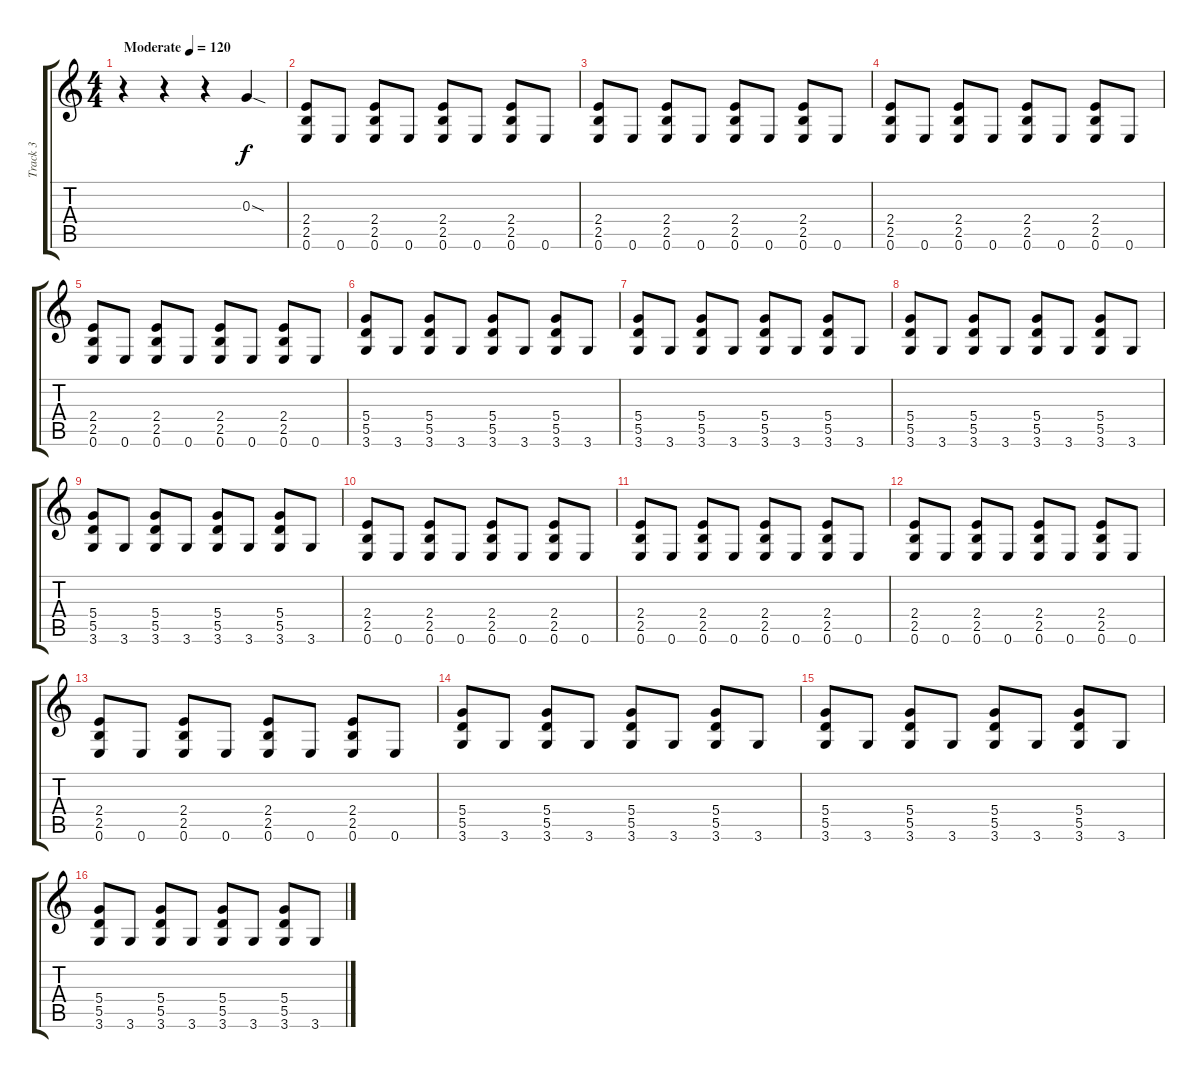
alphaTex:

\track ("Track 3" "Track 3") {instrument overdrivenguitar}
\staff {score tabs}
\tuning (E4 B3 G3 D3 A2 E2) {hide}
\ts (4 4)
\tempo (120 "Moderate")
\clef g2
\ks c
r.4{dy f instrument overdrivenguitar} r.4 r.4 0.3{sod}.4 |
(2.4 2.5 0.6).8 0.6.8 (2.4 2.5 0.6).8 0.6.8 (2.4 2.5 0.6).8 0.6.8 (2.4 2.5 0.6).8 0.6.8 |
(2.4 2.5 0.6).8 0.6.8 (2.4 2.5 0.6).8 0.6.8 (2.4 2.5 0.6).8 0.6.8 (2.4 2.5 0.6).8 0.6.8 |
(2.4 2.5 0.6).8 0.6.8 (2.4 2.5 0.6).8 0.6.8 (2.4 2.5 0.6).8 0.6.8 (2.4 2.5 0.6).8 0.6.8 |
(2.4 2.5 0.6).8 0.6.8 (2.4 2.5 0.6).8 0.6.8 (2.4 2.5 0.6).8 0.6.8 (2.4 2.5 0.6).8 0.6.8 |
(5.4 5.5 3.6).8 3.6.8 (5.4 5.5 3.6).8 3.6.8 (5.4 5.5 3.6).8 3.6.8 (5.4 5.5 3.6).8 3.6.8 |
(5.4 5.5 3.6).8 3.6.8 (5.4 5.5 3.6).8 3.6.8 (5.4 5.5 3.6).8 3.6.8 (5.4 5.5 3.6).8 3.6.8 |
(5.4 5.5 3.6).8 3.6.8 (5.4 5.5 3.6).8 3.6.8 (5.4 5.5 3.6).8 3.6.8 (5.4 5.5 3.6).8 3.6.8 |
(5.4 5.5 3.6).8 3.6.8 (5.4 5.5 3.6).8 3.6.8 (5.4 5.5 3.6).8 3.6.8 (5.4 5.5 3.6).8 3.6.8 |
(2.4 2.5 0.6).8 0.6.8 (2.4 2.5 0.6).8 0.6.8 (2.4 2.5 0.6).8 0.6.8 (2.4 2.5 0.6).8 0.6.8 |
(2.4 2.5 0.6).8 0.6.8 (2.4 2.5 0.6).8 0.6.8 (2.4 2.5 0.6).8 0.6.8 (2.4 2.5 0.6).8 0.6.8 |
(2.4 2.5 0.6).8 0.6.8 (2.4 2.5 0.6).8 0.6.8 (2.4 2.5 0.6).8 0.6.8 (2.4 2.5 0.6).8 0.6.8 |
(2.4 2.5 0.6).8 0.6.8 (2.4 2.5 0.6).8 0.6.8 (2.4 2.5 0.6).8 0.6.8 (2.4 2.5 0.6).8 0.6.8 |
(5.4 5.5 3.6).8 3.6.8 (5.4 5.5 3.6).8 3.6.8 (5.4 5.5 3.6).8 3.6.8 (5.4 5.5 3.6).8 3.6.8 |
(5.4 5.5 3.6).8 3.6.8 (5.4 5.5 3.6).8 3.6.8 (5.4 5.5 3.6).8 3.6.8 (5.4 5.5 3.6).8 3.6.8 |
(5.4 5.5 3.6).8 3.6.8 (5.4 5.5 3.6).8 3.6.8 (5.4 5.5 3.6).8 3.6.8 (5.4 5.5 3.6).8 3.6.8
